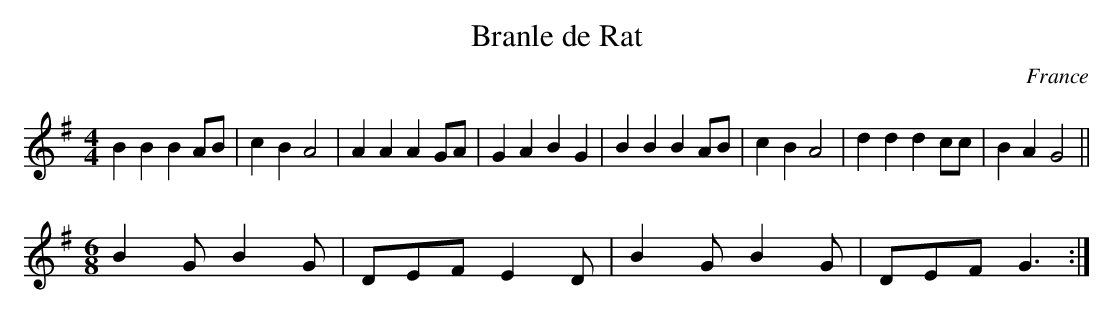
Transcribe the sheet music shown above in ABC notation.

X:1
T:Branle de Rat
M:4/4
O:France
K:G major
B2B2 B2AB|c2B2 A4|A2A2 A2GA|G2A2 B2G2|\
B2B2 B2AB|c2B2 A4|d2d2 d2cc|B2A2 G4||
M:6/8
B2G B2G|DEF E2D|B2G B2G|DEF G3:|
